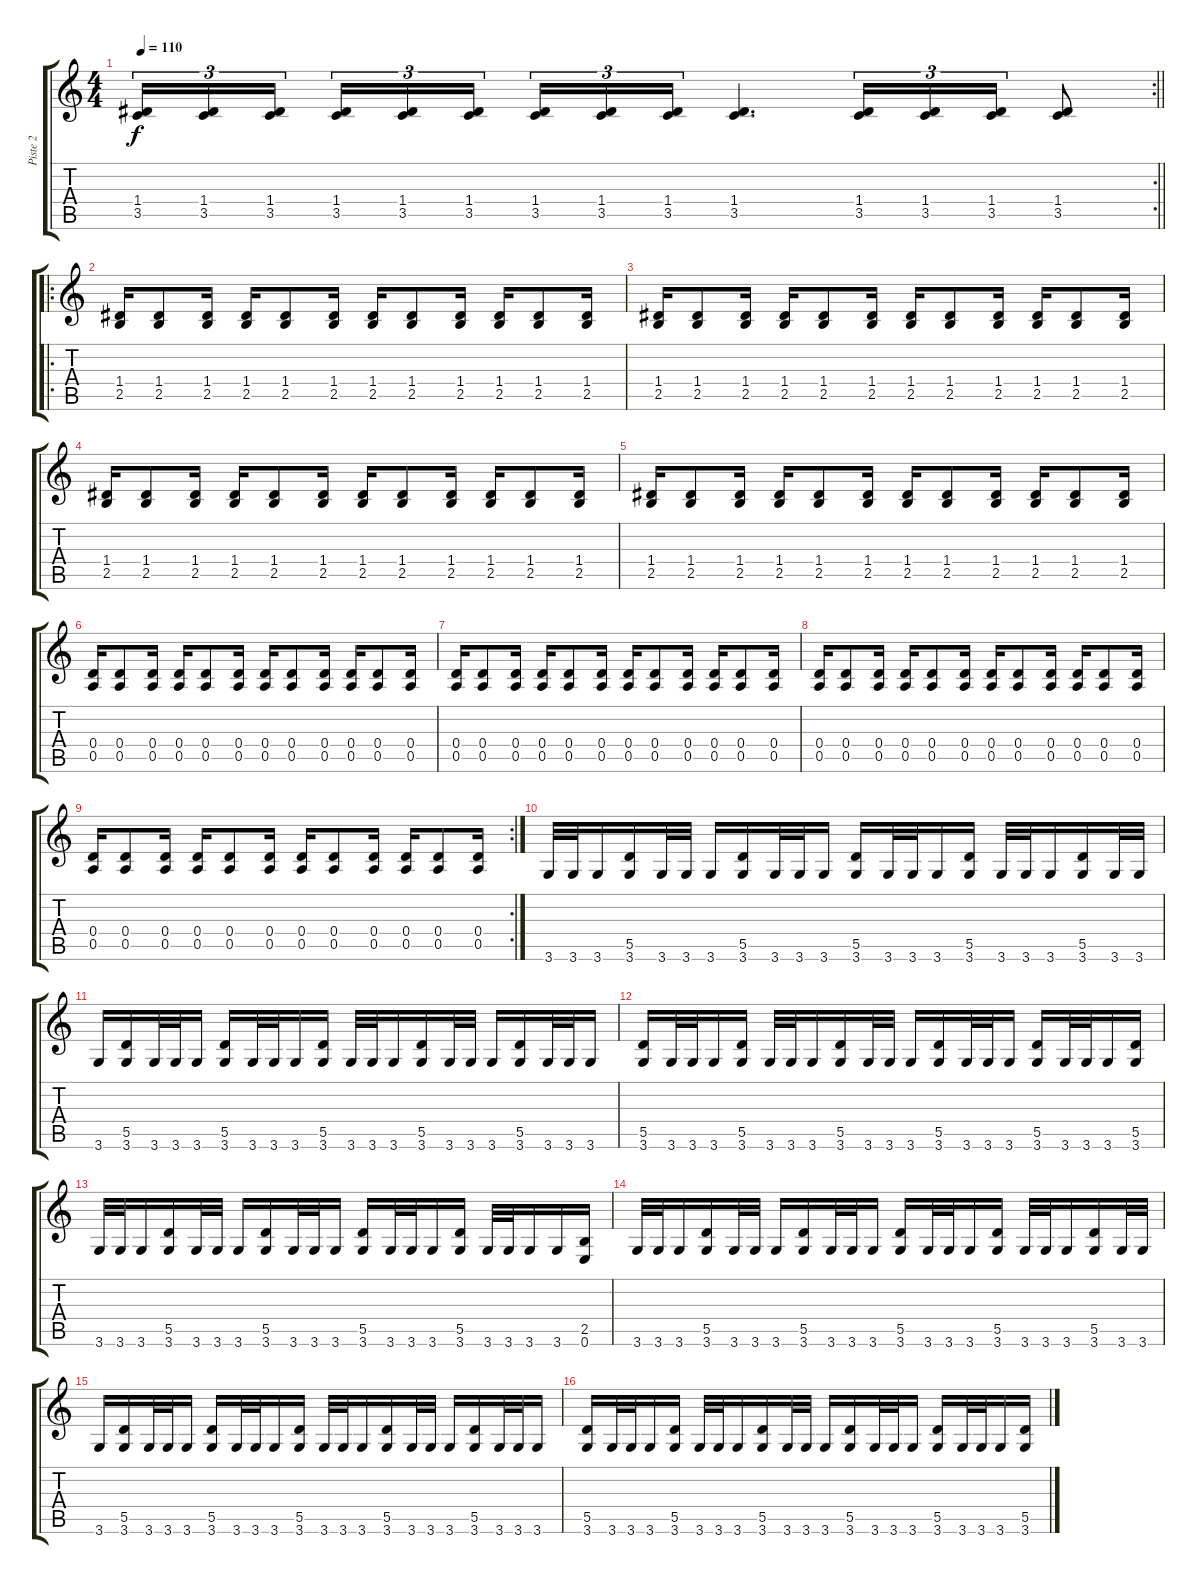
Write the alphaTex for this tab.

\track ("Piste 2" "Piste 2") {instrument distortionguitar}
\staff {score tabs}
\tuning (E4 B3 G3 D3 A2 E2) {hide}
\rc 2
\ts (4 4)
\tempo 110
\clef g2
\barLineRight lightlight
\ks c
(1.4 3.5).16{tu (3 2) dy f} (1.4 3.5).16{tu (3 2)} (1.4 3.5).16{tu (3 2) beam splitsecondary} (1.4 3.5).16{tu (3 2)} (1.4 3.5).16{tu (3 2)} (1.4 3.5).16{tu (3 2)} (1.4 3.5).16{tu (3 2)} (1.4 3.5).16{tu (3 2)} (1.4 3.5).16{tu (3 2)} (1.4 3.5).4{d} (1.4 3.5).16{tu (3 2)} (1.4 3.5).16{tu (3 2)} (1.4 3.5).16{tu (3 2)} (1.4 3.5).8 |
\ro
\section ("" "")
(1.4 2.5).16 (1.4 2.5).8 (1.4 2.5).16 (1.4 2.5).16 (1.4 2.5).8 (1.4 2.5).16 (1.4 2.5).16 (1.4 2.5).8 (1.4 2.5).16 (1.4 2.5).16 (1.4 2.5).8 (1.4 2.5).16 |
(1.4 2.5).16 (1.4 2.5).8 (1.4 2.5).16 (1.4 2.5).16 (1.4 2.5).8 (1.4 2.5).16 (1.4 2.5).16 (1.4 2.5).8 (1.4 2.5).16 (1.4 2.5).16 (1.4 2.5).8 (1.4 2.5).16 |
(1.4 2.5).16 (1.4 2.5).8 (1.4 2.5).16 (1.4 2.5).16 (1.4 2.5).8 (1.4 2.5).16 (1.4 2.5).16 (1.4 2.5).8 (1.4 2.5).16 (1.4 2.5).16 (1.4 2.5).8 (1.4 2.5).16 |
(1.4 2.5).16 (1.4 2.5).8 (1.4 2.5).16 (1.4 2.5).16 (1.4 2.5).8 (1.4 2.5).16 (1.4 2.5).16 (1.4 2.5).8 (1.4 2.5).16 (1.4 2.5).16 (1.4 2.5).8 (1.4 2.5).16 |
(0.4 0.5).16 (0.4 0.5).8 (0.4 0.5).16 (0.4 0.5).16 (0.4 0.5).8 (0.4 0.5).16 (0.4 0.5).16 (0.4 0.5).8 (0.4 0.5).16 (0.4 0.5).16 (0.4 0.5).8 (0.4 0.5).16 |
(0.4 0.5).16 (0.4 0.5).8 (0.4 0.5).16 (0.4 0.5).16 (0.4 0.5).8 (0.4 0.5).16 (0.4 0.5).16 (0.4 0.5).8 (0.4 0.5).16 (0.4 0.5).16 (0.4 0.5).8 (0.4 0.5).16 |
(0.4 0.5).16 (0.4 0.5).8 (0.4 0.5).16 (0.4 0.5).16 (0.4 0.5).8 (0.4 0.5).16 (0.4 0.5).16 (0.4 0.5).8 (0.4 0.5).16 (0.4 0.5).16 (0.4 0.5).8 (0.4 0.5).16 |
\rc 2
(0.4 0.5).16 (0.4 0.5).8 (0.4 0.5).16 (0.4 0.5).16 (0.4 0.5).8 (0.4 0.5).16 (0.4 0.5).16 (0.4 0.5).8 (0.4 0.5).16 (0.4 0.5).16 (0.4 0.5).8 (0.4 0.5).16 |
3.6.32 3.6.32 3.6.16 (5.5 3.6).16 3.6.32 3.6.32 3.6.16 (5.5 3.6).16 3.6.32 3.6.32 3.6.16 (5.5 3.6).16 3.6.32 3.6.32 3.6.16 (5.5 3.6).16 3.6.32 3.6.32 3.6.16 (5.5 3.6).16 3.6.32 3.6.32 |
3.6.16 (5.5 3.6).16 3.6.32 3.6.32 3.6.16 (5.5 3.6).16 3.6.32 3.6.32 3.6.16 (5.5 3.6).16 3.6.32 3.6.32 3.6.16 (5.5 3.6).16 3.6.32 3.6.32 3.6.16 (5.5 3.6).16 3.6.32 3.6.32 3.6.16 |
(5.5 3.6).16 3.6.32 3.6.32 3.6.16 (5.5 3.6).16 3.6.32 3.6.32 3.6.16 (5.5 3.6).16 3.6.32 3.6.32 3.6.16 (5.5 3.6).16 3.6.32 3.6.32 3.6.16 (5.5 3.6).16 3.6.32 3.6.32 3.6.16 (5.5 3.6).16 |
3.6.32 3.6.32 3.6.16 (5.5 3.6).16 3.6.32 3.6.32 3.6.16 (5.5 3.6).16 3.6.32 3.6.32 3.6.16 (5.5 3.6).16 3.6.32 3.6.32 3.6.16 (5.5 3.6).16 3.6.32 3.6.32 3.6.16 3.6.16 (2.5 0.6).16 |
3.6.32 3.6.32 3.6.16 (5.5 3.6).16 3.6.32 3.6.32 3.6.16 (5.5 3.6).16 3.6.32 3.6.32 3.6.16 (5.5 3.6).16 3.6.32 3.6.32 3.6.16 (5.5 3.6).16 3.6.32 3.6.32 3.6.16 (5.5 3.6).16 3.6.32 3.6.32 |
3.6.16 (5.5 3.6).16 3.6.32 3.6.32 3.6.16 (5.5 3.6).16 3.6.32 3.6.32 3.6.16 (5.5 3.6).16 3.6.32 3.6.32 3.6.16 (5.5 3.6).16 3.6.32 3.6.32 3.6.16 (5.5 3.6).16 3.6.32 3.6.32 3.6.16 |
(5.5 3.6).16 3.6.32 3.6.32 3.6.16 (5.5 3.6).16 3.6.32 3.6.32 3.6.16 (5.5 3.6).16 3.6.32 3.6.32 3.6.16 (5.5 3.6).16 3.6.32 3.6.32 3.6.16 (5.5 3.6).16 3.6.32 3.6.32 3.6.16 (5.5 3.6).16
